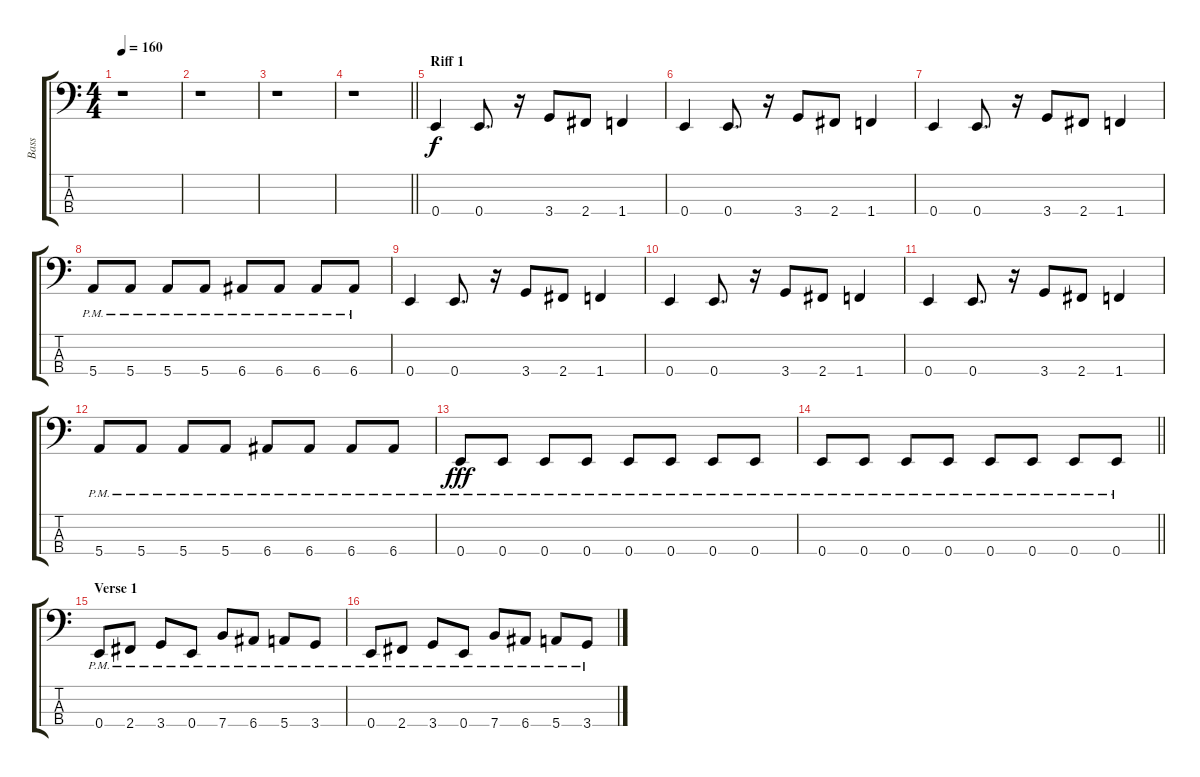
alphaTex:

\track ("Bass" "Bass") {instrument electricbasspick}
\staff {score tabs}
\tuning (G2 D2 A1 E1) {hide}
\ts (4 4)
\tempo 160
\clef f4
\ks c
r.1{dy f instrument electricbasspick} |
r.1 |
r.1 |
\barLineRight lightlight
r.1 |
\section ("" "Riff 1")
0.4.4 0.4.8{d} r.16 3.4.8 2.4.8 1.4.4 |
0.4.4 0.4.8{d} r.16 3.4.8 2.4.8 1.4.4 |
0.4.4 0.4.8{d} r.16 3.4.8 2.4.8 1.4.4 |
5.4{pm}.8 5.4{pm}.8 5.4{pm}.8 5.4{pm}.8 6.4{pm}.8 6.4{pm}.8 6.4{pm}.8 6.4{pm}.8 |
0.4.4 0.4.8{d} r.16 3.4.8 2.4.8 1.4.4 |
0.4.4 0.4.8{d} r.16 3.4.8 2.4.8 1.4.4 |
0.4.4 0.4.8{d} r.16 3.4.8 2.4.8 1.4.4 |
5.4{pm}.8 5.4{pm}.8 5.4{pm}.8 5.4{pm}.8 6.4{pm}.8 6.4{pm}.8 6.4{pm}.8 6.4{pm}.8 |
0.4{pm}.8{dy fff} 0.4{pm}.8 0.4{pm}.8 0.4{pm}.8 0.4{pm}.8 0.4{pm}.8 0.4{pm}.8 0.4{pm}.8 |
\barLineRight lightlight
0.4{pm}.8 0.4{pm}.8 0.4{pm}.8 0.4{pm}.8 0.4{pm}.8 0.4{pm}.8 0.4{pm}.8 0.4{pm}.8 |
\section ("" "Verse 1")
0.4{pm}.8 2.4{pm}.8 3.4{pm}.8 0.4{pm}.8 7.4{pm}.8 6.4{pm}.8 5.4{pm}.8 3.4{pm}.8 |
0.4{pm}.8 2.4{pm}.8 3.4{pm}.8 0.4{pm}.8 7.4{pm}.8 6.4{pm}.8 5.4{pm}.8 3.4{pm}.8
